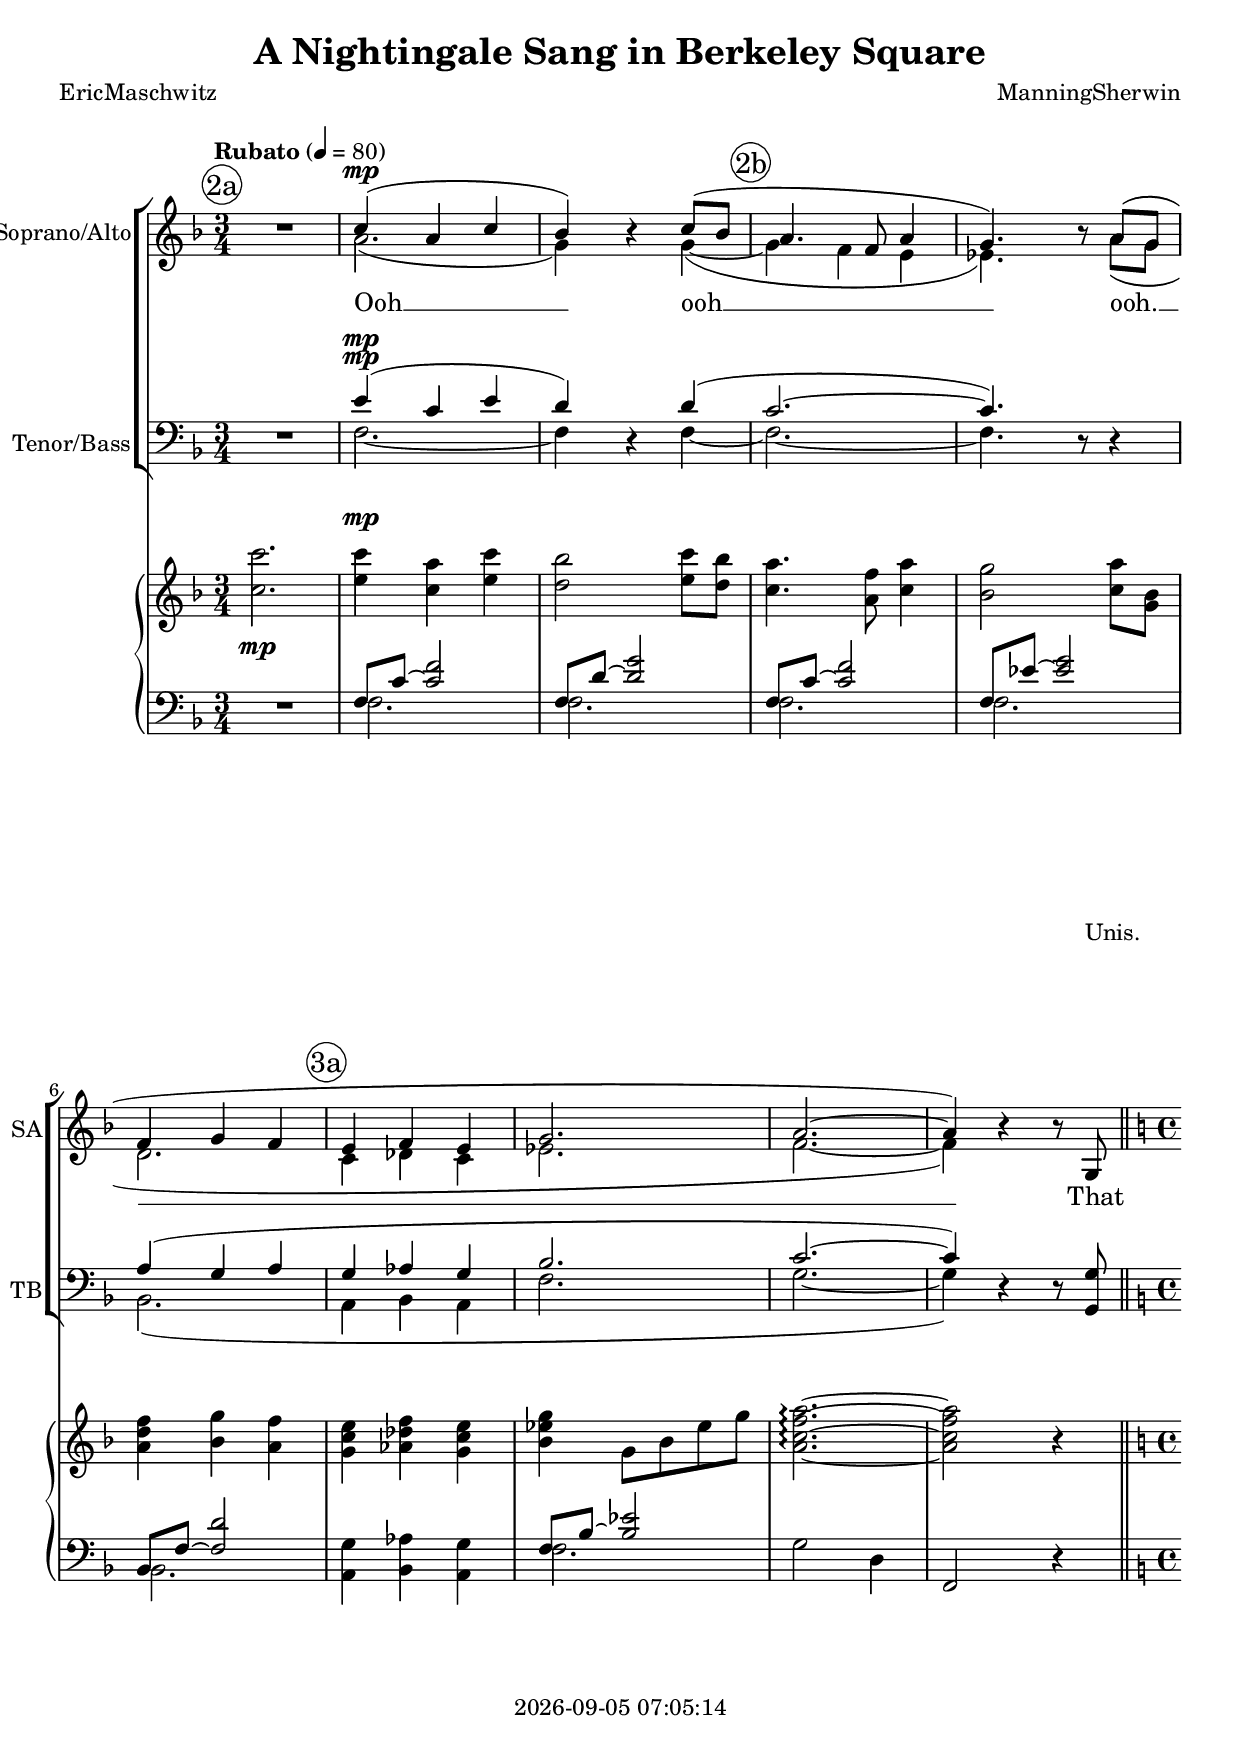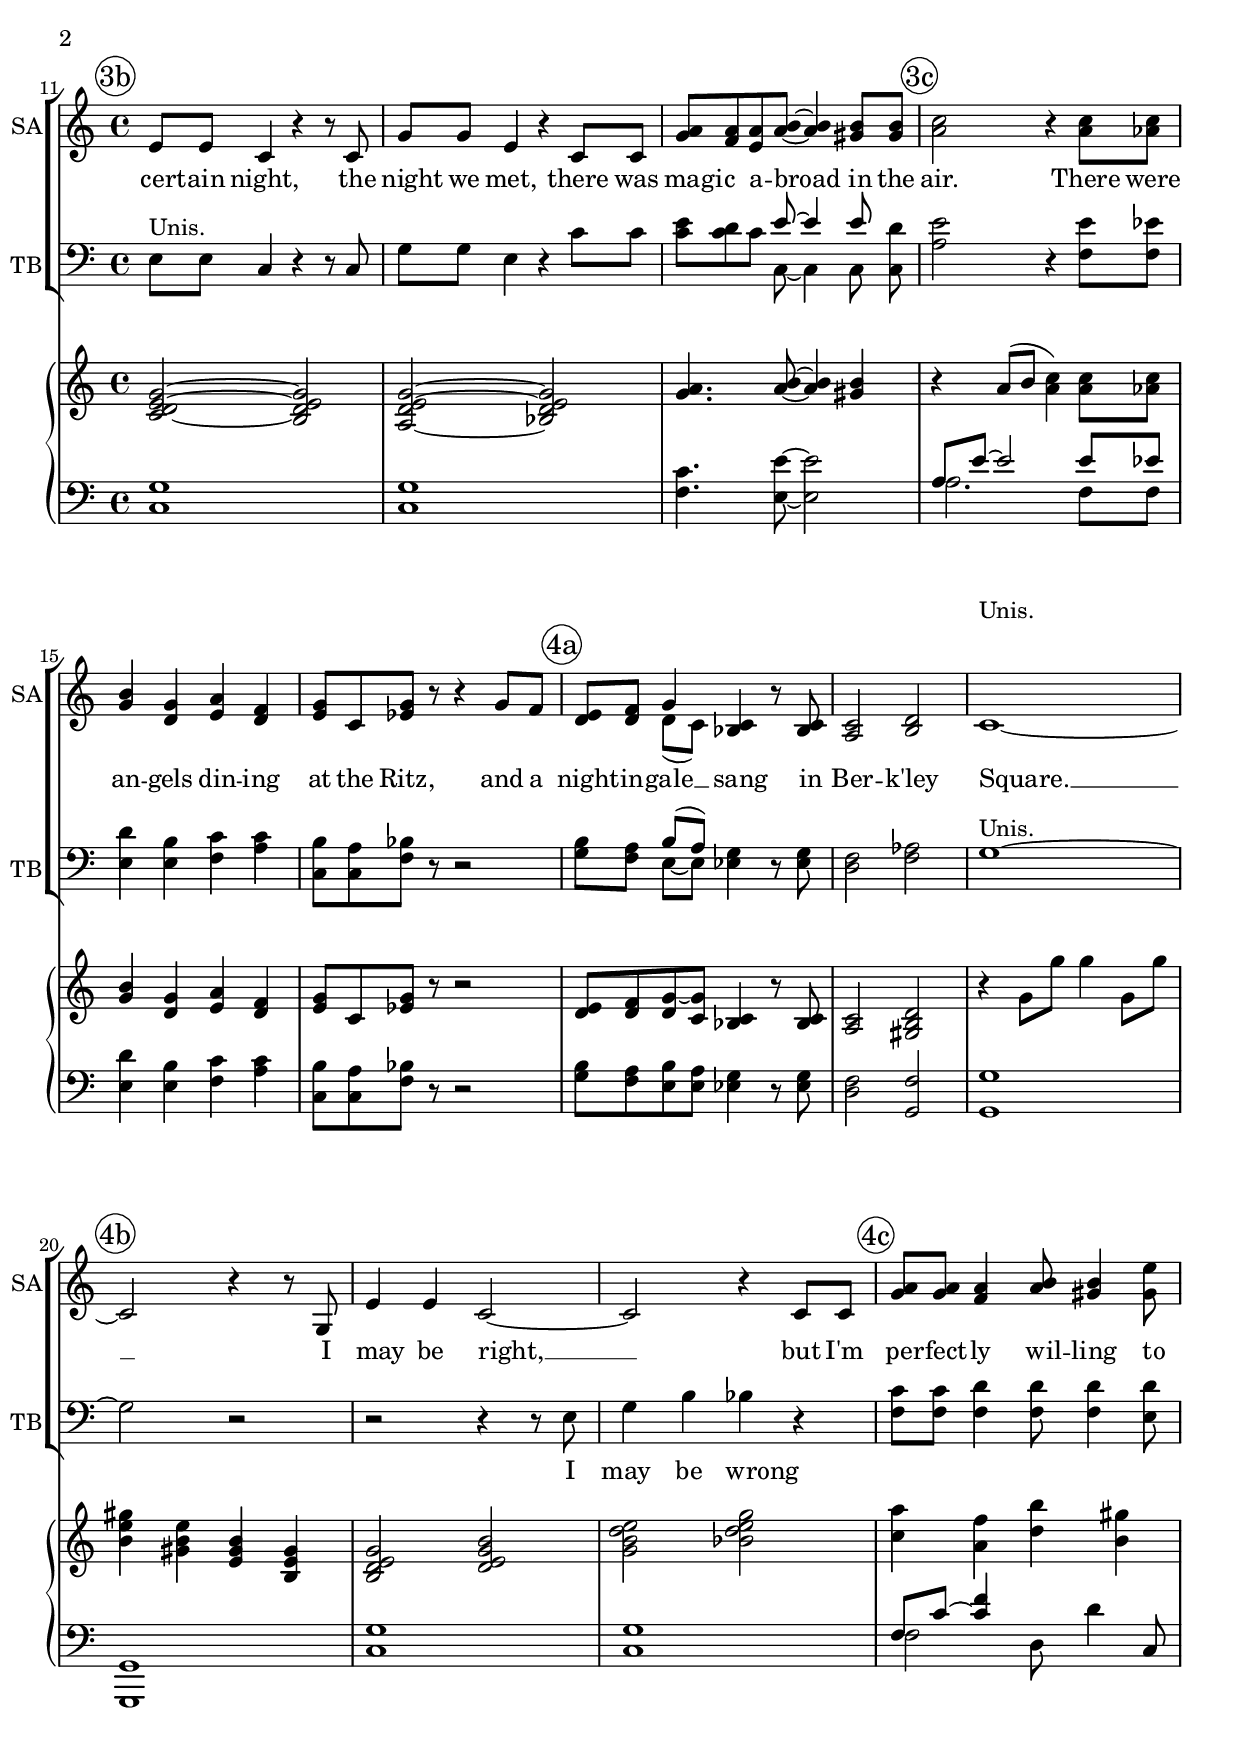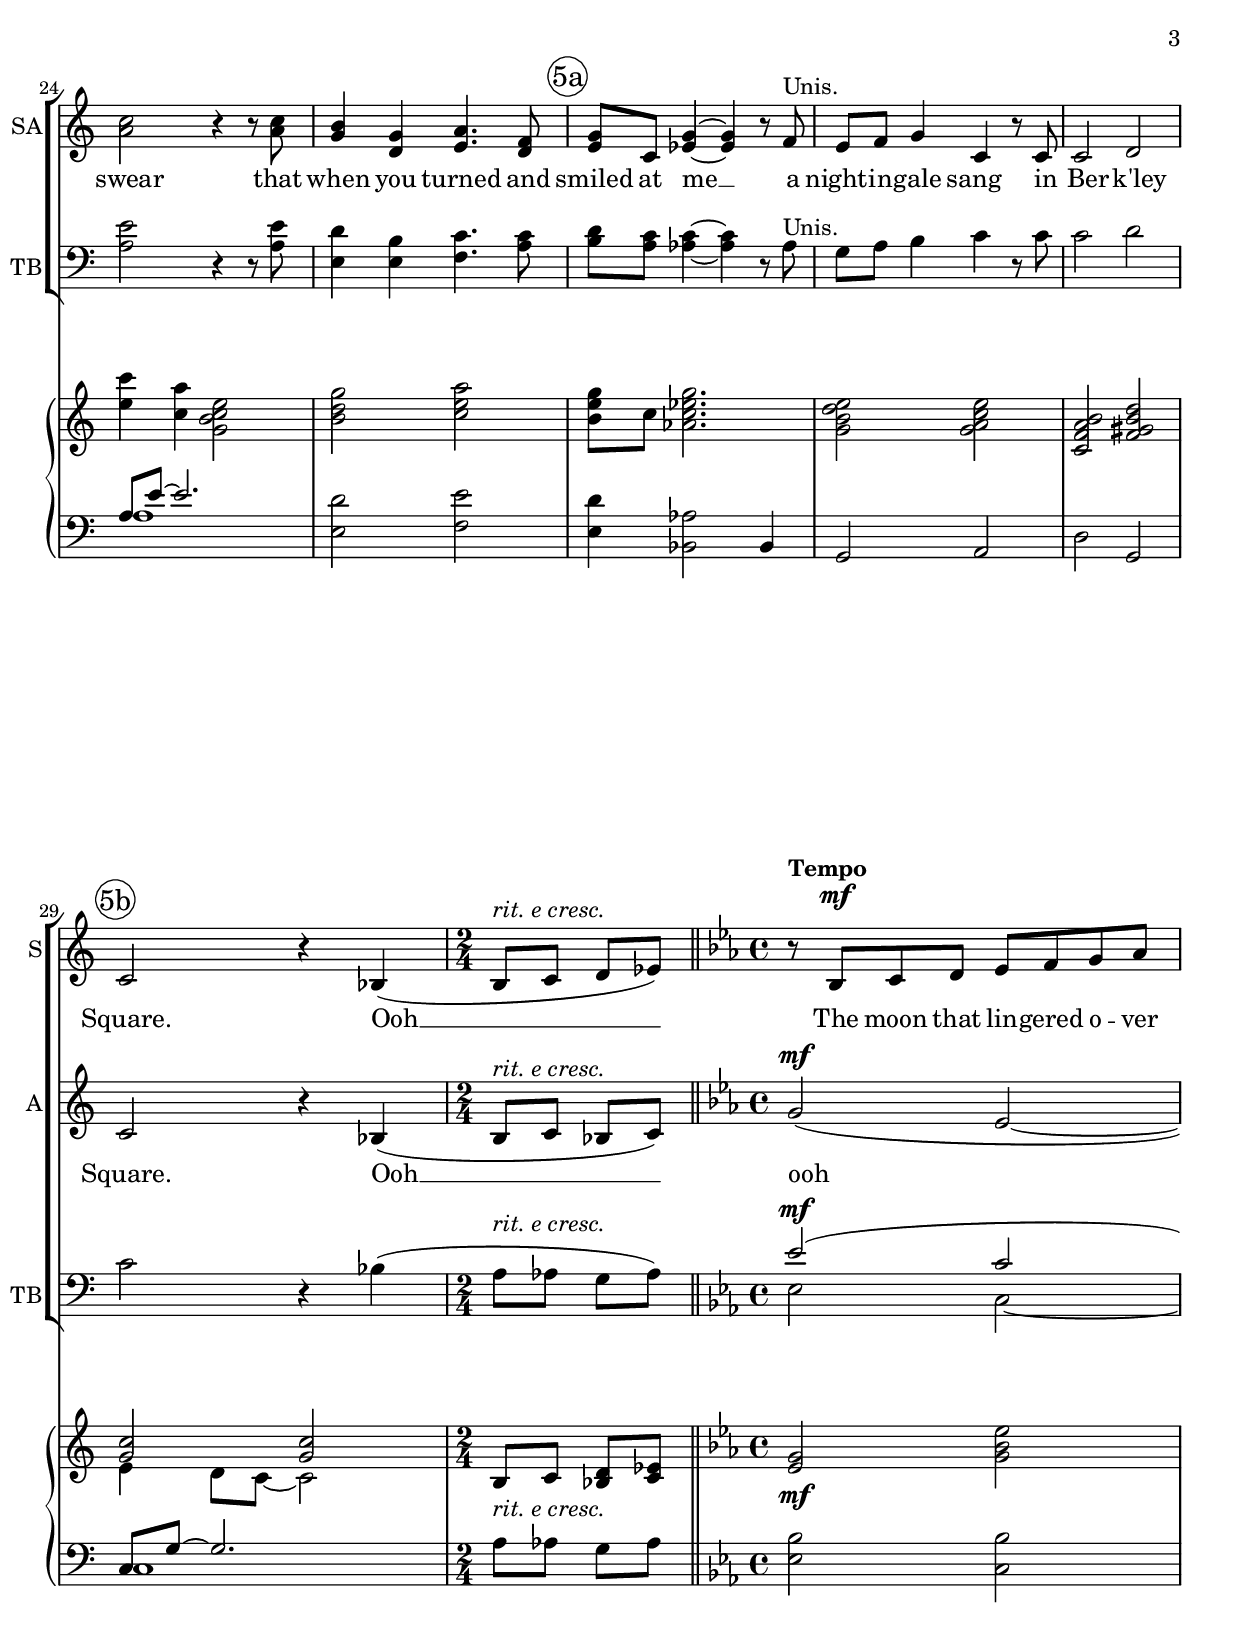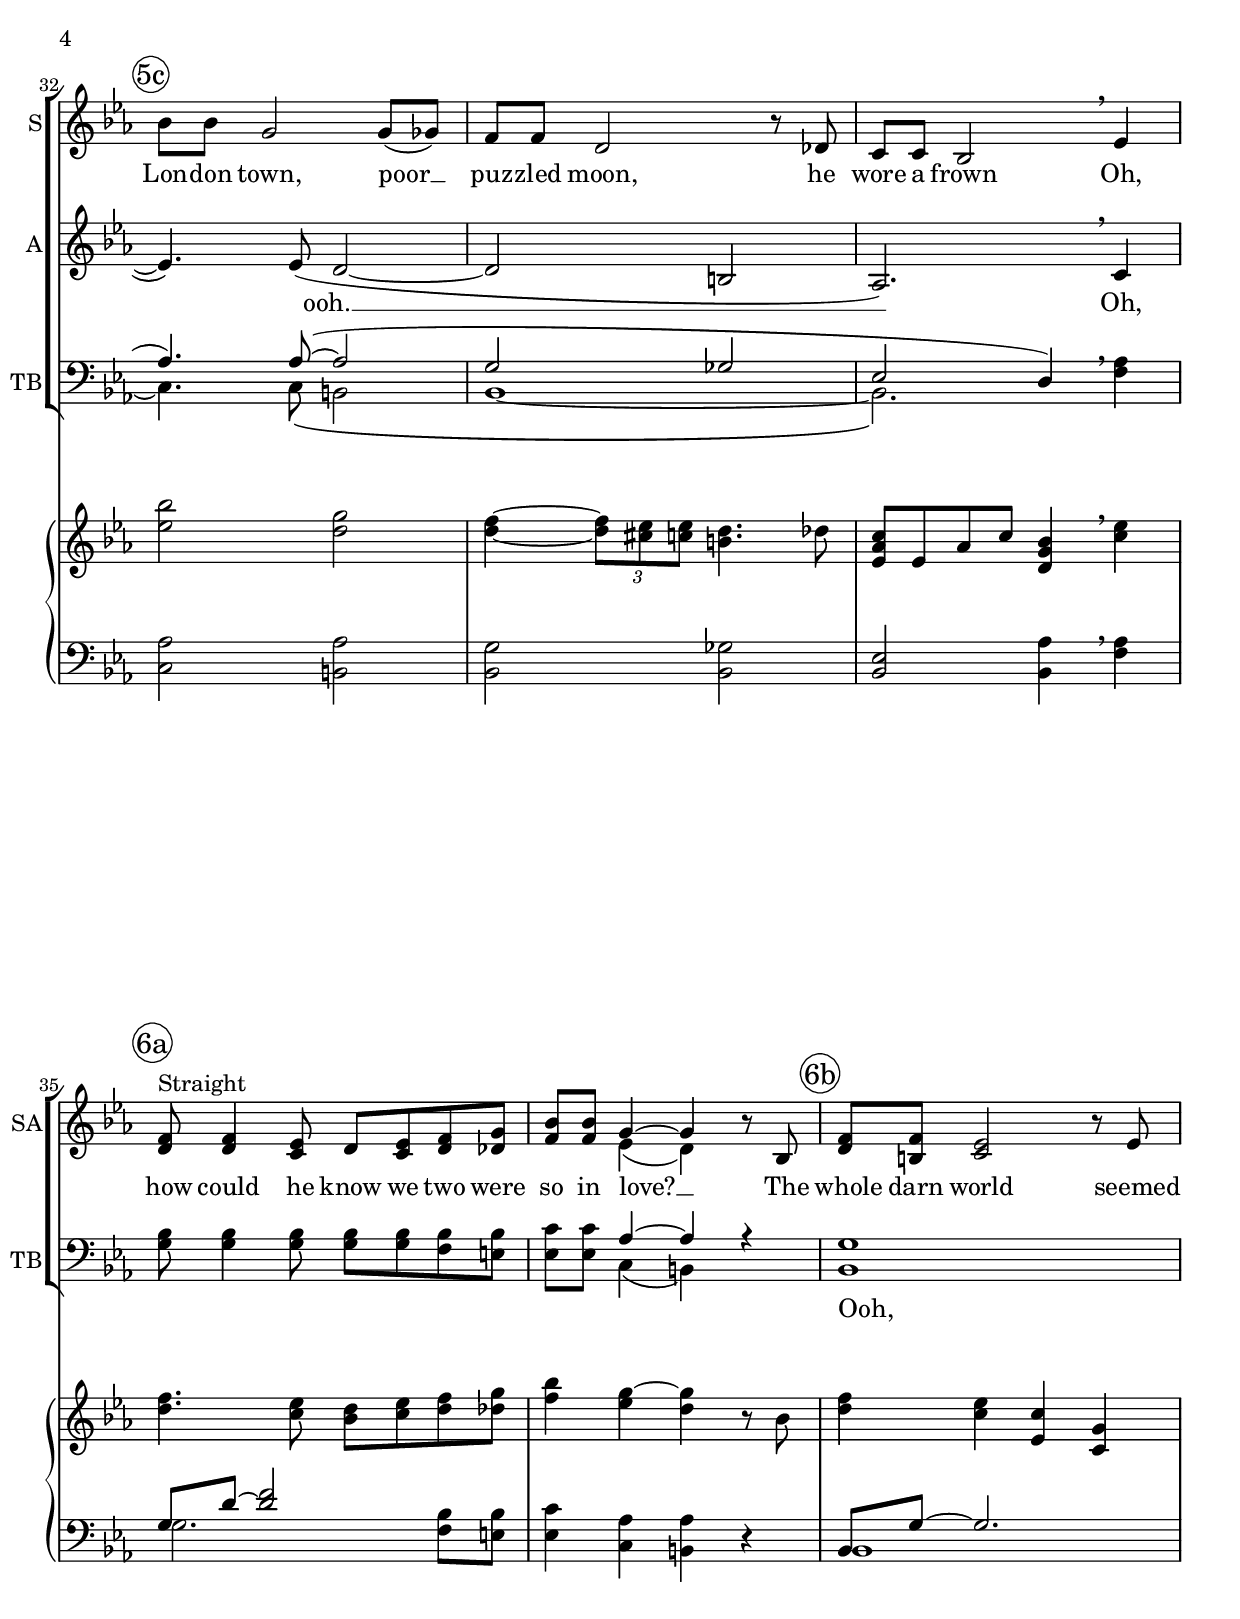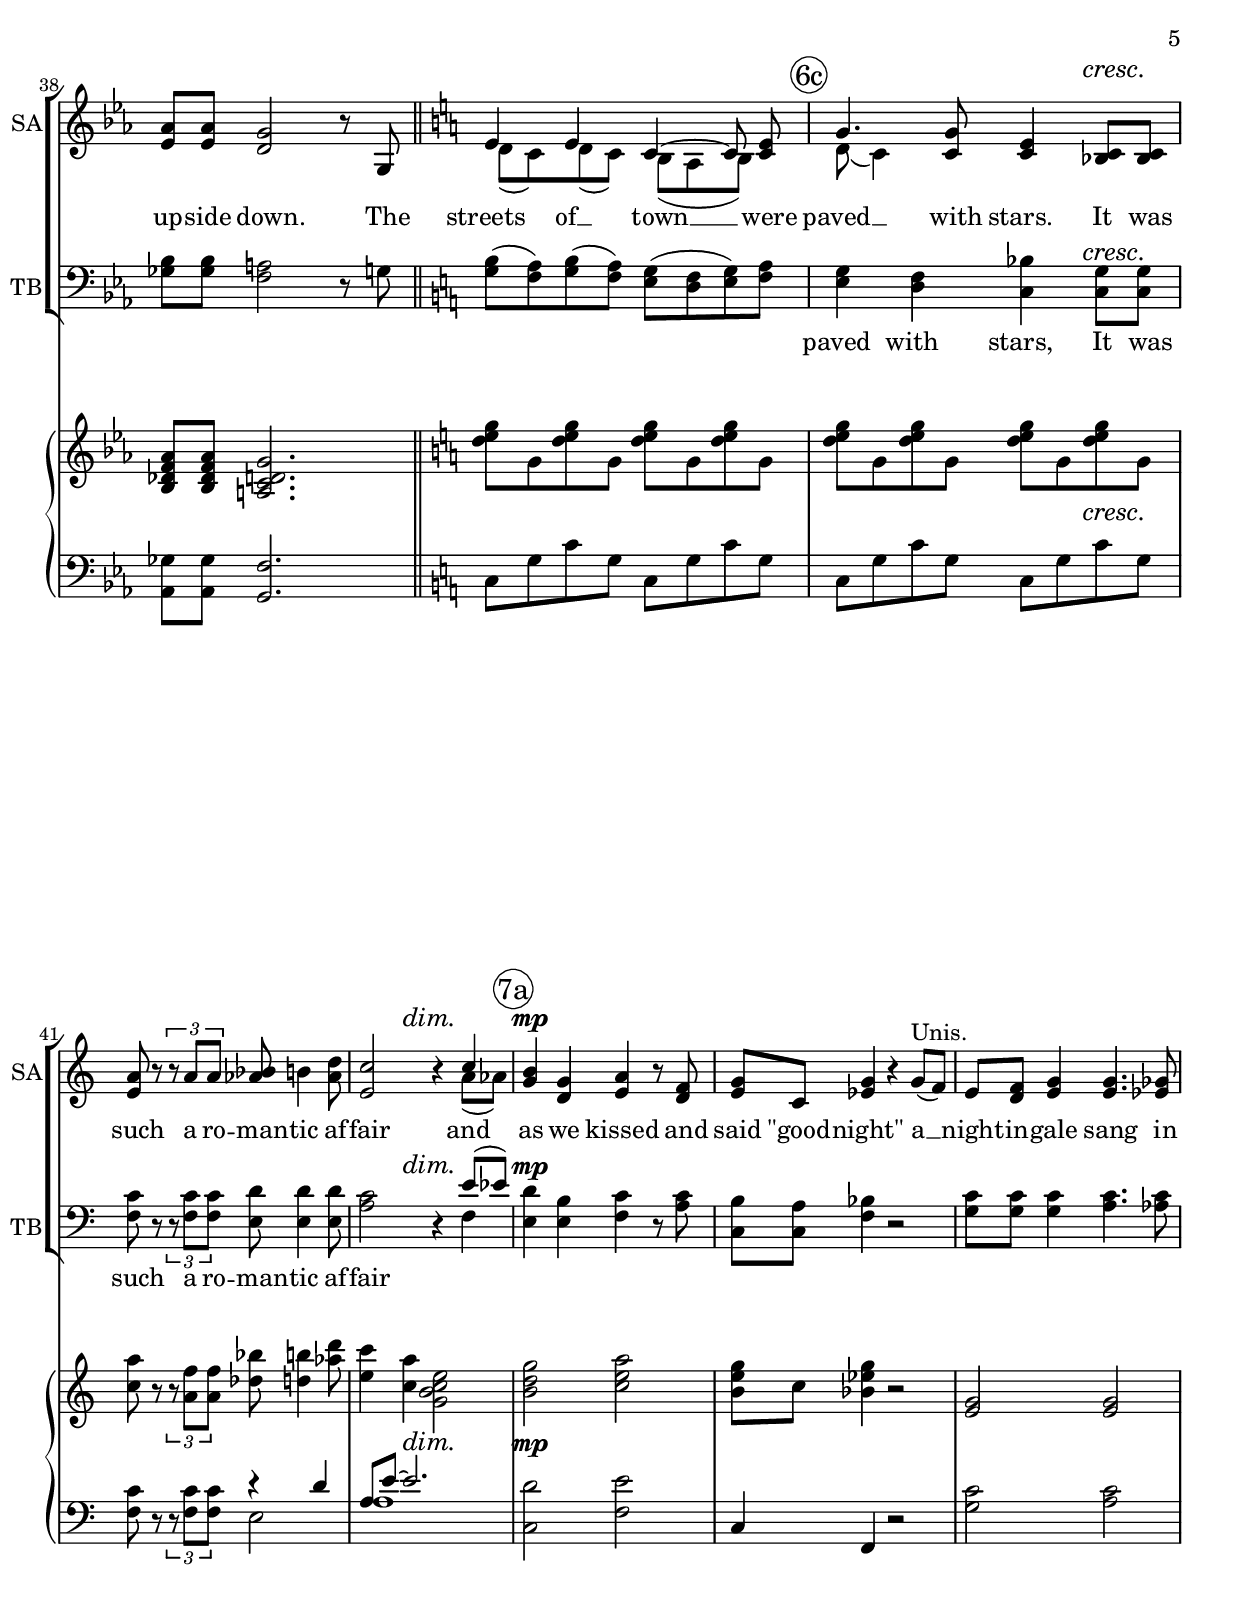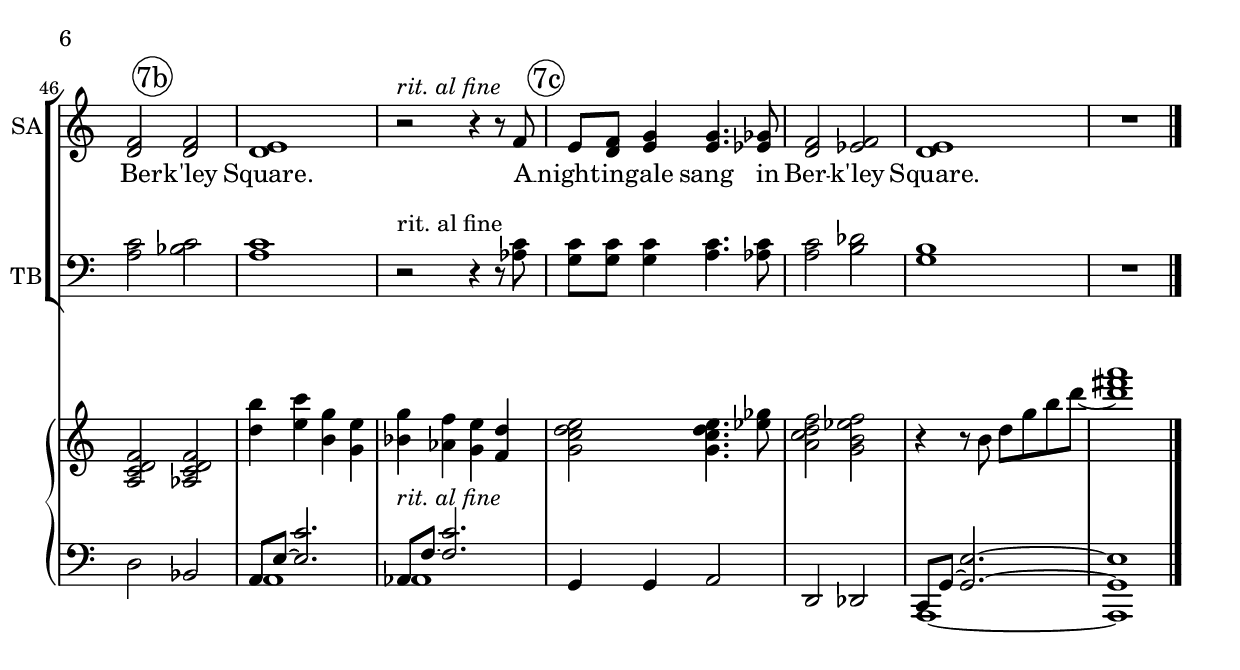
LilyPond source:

\version "2.20.2"

\include "articulate.ly"

today = #(strftime "%Y-%m-%d %H:%M:%S" (localtime (current-time)))

\header {
% centered at top
%  dedication  = "dedication"
  title       = "A Nightingale Sang in Berkeley Square"
%  subtitle    = "subtitle"
%  subsubtitle = "subsubtitle"
%  instrument  = "instrument"
  
% arrangement of following lines:
%
%  poet    composer
%  meter   arranger
%  piece       opus

  composer    = "ManningSherwin"
%  arranger    = "arranger"
%  opus        = "opus"

  poet        = "EricMaschwitz"
%  meter       = "meter"
%  piece       = "piece"

% centered at bottom
% tagline     = "tagline" % default lilypond version
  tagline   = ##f
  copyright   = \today
}

% #(set-global-staff-size 16)

% \paper {
%   #(set-paper-size "a4")
%   line-width = 180\mm
%   left-margin = 20\mm
%   bottom-margin = 10\mm
%   top-margin = 10\mm
% }

global = {
  \key f \major
  \time 3/4
}

TempoTrack = {
  \tempo "Rubato" 4=80
  s2.
  \set Score.tempoHideNote = ##t
  s2.*9 \time 4/4
  s1*19
  \time 2/4 \tempo 4=75 s2 \tempo 4=80 \time 4/4 % 5b+
  s1*17
  \tempo 4=75 s1*5
}

RehearsalTrack = {
%  \set Score.currentBarNumber = #5
%  \mark \markup { \box 5 }
  \mark \markup { \circle "2a" } s2.*3
  \mark \markup { \circle "2b" } s2.*3
  \mark \markup { \circle "3a" } s2.*4 \time 4/4
  \mark \markup { \circle "3b" } s1*3
  \mark \markup { \circle "3c" } s1*3
  \mark \markup { \circle "4a" } s1*3
  \mark \markup { \circle "4b" } s1*3
  \mark \markup { \circle "4c" } s1*3
  \mark \markup { \circle "5a" } s1*3
  \mark \markup { \circle "5b" } s1 \time 2/4 s2 \time 4/4 s1
  \mark \markup { \circle "5c" } s1*3
  \mark \markup { \circle "6a" } s1*2
  \mark \markup { \circle "6b" } s1*3
  \mark \markup { \circle "6c" } s1*3
  \mark \markup { \circle "7a" } s1*3
  \mark \markup { \circle "7b" } s1*3
  \mark \markup { \circle "7c" } s1*4
}

sopranoA = \relative {
  \global
  R2.
  c''4(a c
  bes4) r c8(bes
  a4. f8 a4 % 2b
  g4.) r8
  a8(g
  f4 g f
  e4 f e % 3a
  g2.
  a2.~
  a4) r4 r8 g, \bar "||" \key c \major \time 4/4 \break
  e'8 e c4 r r8 c % 3b
  g'8 g e4 r c8 c
  a'8 a a b~b4 b8 b
  c2 r4 c8 c % 3c
  b4 g a f
  g8 c, g' r r4 g8 f
  e8 f g4 c, r8 c % 4a
  c2 d
  c1~
  c2 r4 r8 g % 4b
  e'4 e c2~
  c2 r4 c8 c
  a'8 a a4 b8 b4 e8 % 4c
  c2 r4 r8 c
  b4 g a4. f8
  g8 c, g'4~g r8 f % 5a
  e8 f g4 c, r8 c
  c2 d
}

sopranoBjoint = {
  R1
  \time 2/4 R2 \time 4/4 \key ees \major
  R1
  R1
  R1
  R1
}

sopranoC = \relative {
  f'8 f4 ees8 d ees f g % 6a
  bes8 bes g4~g r8 bes,
  f'8 f ees2 r8 ees % 6b
  aes8 aes g2 r8 g, \bar "||" \key c \major
  e'4 e c~8 e
  g4. g8 e4 c8 c % 6c
  a'8 r \tuplet 3/2 {r8 a a} bes b4 d8
  c2 r4 c
  b4 g a r8 f % 7a
  g8 c, g'4 r g8(f)
  e8 f g4 g4. ges8
  f2 f % 7b
  e1
  r2 r4 r8 f
  e8 f g4 g4. ges8 % 7c
  f2 f
  e1
  R1
}

sopranoB = \relative {
  c'2 r4 bes( \time 2/4 % 5b
  b8 c d ees) \bar "||" \key ees \major \time 4/4
  r8 bes c d ees f g aes
  bes8 bes g2 g8(ges) % 5c
  f8 f d2 r8 des
  c8 c bes2 \breathe ees4
}

sopranoJoint = { \sopranoA \sopranoBjoint \sopranoC }
soprano      = { \sopranoA \sopranoB      \sopranoC }

sopranoSingle = \relative {
  s2.*10
  \time 4/4 s1*18 \break
  \sopranoB
}

wordsSop = \lyricmode {
  Square.
  Ooh __
  The moon that lin -- gered o -- ver Lon -- don town,
  poor __ puz -- zled moon,
  he wore a frown
  Oh, 
}

wordsWomen = \lyricmode {
  Ooh __ ooh __ ooh. __
  That cert -- ain night,
  the night we met,
  there was mag -- ic a -- broad in the air.
  There were an -- gels din -- ing at the Ritz,
  and a night -- in -- gale __ sang in Ber -- k'ley Square. __

  I may be right, __
  but I'm per -- fect -- ly wil -- ling to swear
  that when you turned and smiled at me __
  a night -- in -- gale sang in Ber -- k'ley % off to separate staves

  how could he know we two were so in love? __
  The whole darn world seemed up -- side down.
  The streets of __ town __ were paved __ with stars.
  It was such a ro -- man -- tic af -- fair
  and as we kissed and said "\"good" -- "night\""
  a __ night -- in -- gale sang in Ber -- k'ley Square.
  A __ night -- in -- gale sang in Ber -- k'ley Square.
}

wordsSoprano = \lyricmode {
  "\nOoh "  "ooh "  "ooh. " 
  "\nThat " cert "ain " "night, "
  "\nthe " "night " "we " "met, "
  "\nthere " "was " mag "ic " a "broad " "in " "the " "air. "
  "\nThere " "were " an "gels " din "ing " "at " "the " "Ritz, "
  "\nand " "a " night in "gale "  "sang " "in " Ber "k'ley " "Square. " 

  "\nI " "may " "be " "right, " 
  "\nbut " "I'm " per fect "ly " wil "ling " "to " "swear "
  "\nthat " "when " "you " "turned " "and " "smiled " "at " "me " 
  "\na " night in "gale " "sang " "in " Ber "k'ley " "Square. "
  "\nOoh " 
  "\nThe " "moon " "that " lin "gered " o "ver " Lon "don " "town, "
  "\npoor "  puz "zled " "moon, "
  "\nhe " "wore " "a " "frown "
  "\nOh, " 
  "\nhow " "could " "he " "know " "we " "two " "were " "so " "in " "love? " 
  "\nThe " "whole " "darn " "world " "seemed " up "side " "down. "
  "\nThe " "streets " "of "  "town "  "were " "paved "  "with " "stars. "
  "\nIt " "was " "such " "a " ro man "tic " af "fair "
  "\nand " "as " "we " "kissed " "and " "said " "\"good" "night\" "
  "\na "  night in "gale " "sang " "in " Ber "k'ley " "Square. "
  "\nA "  night in "gale " "sang " "in " Ber "k'ley " "Square. "
}

dynamicsSopJoint = {
  \override DynamicTextSpanner.style = #'none
  s2.
  s2.\mp
  s2.*7
  s2 s8 s-\markup \upright Unis. \time 4/4
  s1*8
  s1-\markup \upright Unis. % 4a++
  s1*6
  s2. s8 s-\markup \upright Unis. % 5a
  s1*3 \time 2/4 s2 \time 4/4 s1*4
  s1-\markup \upright Straight % 6a
  s1*4
  s2. s4\cresc % 6c
  s1
  s4 s2.\dim
  s1\mp % 7a
  s2 s4 s-\markup \upright Unis.
  s1*3
  s1-\markup \italic "rit. al fine"
  s1*4
}

dynamicsSopSingle = {
  s2.*10
  s1*19
  \time 2/4 s2-\markup \italic "rit. e cresc." % 5b+
  s8^\markup \upright \bold Tempo s\mf s2.
  s1*3
}

altoA = \relative {
  \global
  R2.
  a'2.(
  g4) r g~(
  g4 f e % 2b
  ees4.) r8 a( g
  d2.
  c4 des c % 3a
  ees2.
  f2.~
  f4) r r8 g, \bar "||" \key c \major \time 4/4
  e'8 e c4 r r8 c % 3b
  g'8 g e4 r c8 c
  g'8 f e a~4 gis8 gis
  a2 r4 a8 aes % 3c
  g4 d e d
  e8 c ees r r4 g8 f
  d8 d d(c) bes4 r8 bes % 4a
  a2 b
  c1~
  c2 r4 r8 g % 4b
  e'4 e c2~
  c2 r4 c8 c
  g'8 g f4 a8 gis4 gis8 % 4c
  a2 r4 r8 a
  g4 d e4. d8
  e8 c ees4~ees r8 f % 5a
  e8 f g4 c, r8 c
  c2 d \break
}

altoBjoint = {
  R1 % 5b
  \time 2/4 R2 \time 4/4 \bar "||" \key ees \major
  R1
  R1 % 5c
  R1
  R1
}

altoC = \relative {
  d'8 d4 c8 d c d des % 6a
  f8 f ees4(d) r8 bes
  d8 b c2 r8 ees % 6b
  ees8 ees d2 r8 g, \bar "||" \key c \major
  d'8(c) d(c) b(a b) c
  d8(c4) c8 c4 bes8 bes % 6c
  e8 r \tuplet 3/2 {r8 a a} aes b4 aes8
  e2 r4 a8(aes)
  g4 d e r8 d % 7a
  e8 c ees4 r g8(f)
  e8 d e4 e4. ees8
  d2 d % 7b
  d1
  r2 r4 r8 f
  e8 d e4 e4. ees8 % 7c
  d2 ees
  d1
  R1
}

altoB = \relative {
  c'2 r4 bes4( % 5b
  \time 2/4 b8 c bes c) \bar "||" \key ees \major \time 4/4
  g'2(ees~
  ees4.) ees8(d2~ % 5c
  d2 b
  aes2.) \breathe c4 \break
}

altoSingle = \relative {
  \global
  s2.*10
  \key c \major \bar "||" \time 4/4
  s1*18
  \altoB
}

altoJoint = { \altoA \altoBjoint \altoC }
alto      = { \altoA \altoB      \altoC }

wordsAlto = \lyricmode {
  Square.
  Ooh __ ooh __ooh. __
  Oh,
}

wordsAltoAll = \lyricmode {
  "\nOoh "  "ooh "  "ooh. " 
  "\nThat " cert "ain " "night, "
  "\nthe " "night " "we " "met, "
  "\nthere " "was " mag "ic " a "broad " "in " "the " "air. "
  "\nThere " "were " an "gels " din "ing " "at " "the " "Ritz, "
  "\nand " "a " night in "gale "  "sang " "in " Ber "k'ley " "Square. " 

  "\nI " "may " "be " "right, " 
  "\nbut " "I'm " per fect "ly " wil "ling " "to " "swear "
  "\nthat " "when " "you " "turned " "and " "smiled " "at " "me " 
  "\na " night in "gale " "sang " "in " Ber "k'ley " "Square. "
  "\nOoh "  "ooh " "__ooh. " 
  "\nOh, " "how " "could " "he " "know " "we " "two " "were " "so " "in " "love? " 
  "\nThe " "whole " "darn " "world " "seemed " up "side " "down. "
  "\nThe " "streets " "of "  "town "  "were " "paved "  "with " "stars. "
  "\nIt " "was " "such " "a " ro man "tic " af "fair "
  "\nand " "as " "we " "kissed " "and " "said " "\"good" "night\" "
  "\na "  night in "gale " "sang " "in " Ber "k'ley " "Square. "
  "\nA "  night in "gale " "sang " "in " Ber "k'ley " "Square. "
}

dynamicsAltoJoint = {
  \override DynamicTextSpanner.style = #'none
  s2.
  s2.\mp
  s2.*8 \time 4/4
  s1*19
  \time 2/4 s2 \time 4/4
  s1*22
}

dynamicsAltoSingle = {
  s2.*10 \time 4/4
  s1*19
  \time 2/4 s2-\markup \italic "rit. e cresc." \time 4/4
  s1\mf
}

tenor = \relative {
  \global
  R2.
  e'4(c e
  d4) r d(
  c2.~ % 2b
  c4.) r8 r4
  a4 ( g a
  g4 aes g % 3a
  bes2.
  c2.~
  c4 ) r r8 g \bar "||" \key c \major \time 4/4
  e8 e c4 r r8 c % 3b
  g'8 g e4 r c'8 c
  e8 d c e~e4 e8 d
  e2 r4 e8 ees % 3c
  d4 b c c
  b8 a bes r r2
  b8 a b(a) g4 r8 g % 4a
  f2 aes
  g1~
  g2 r % 4b
  r2 r4 r8 e
  g4 b bes r
  c8 c d4 d8 d4 d8 % 4c
  e2 r4 r8 e
  d4 b c4. c8
  d8 c c4~c r8 aes % 5a
  g8 a b4 c r8 c
  c2 d
  c2 r4 bes( % 5b
  \time 2/4 a8 aes g aes) \bar "||" \key ees \major \time 4/4
  ees'2( c
  aes4.) aes8~ ( aes2 % 5c
  g2 ges
  ees2 d4) \breathe aes'
  bes8 bes4 bes8 bes bes bes bes % 6a
  c8 c aes4~4 r
  g1 % 6b
  bes8 bes a2 r8 g \bar "||" \key c \major
  b8(a) b(a) g(f g) a
  g4 f bes g8 g % 6c
  c8 r \tuplet 3/2 {r8 c c} d d4 d8
  c2 r4 e8(ees)
  d4 b c r8 c % 7a
  b8 a bes4 r2
  c8 c c4 c4. c8
  c2 c % 7b
  c1
  r2 r4 r8 c
  c8 c c4 c4. c8 % 7c
  c2 des
  b1
  R1
  \bar "|."
}

wordsTenor = \lyricmode {
  "\nOoh "  "ooh "  "ooh. " 
  "\nThat " cert "ain " "night, "
  "\nthe " "night " "we " "met, "
  "\nthere " "was " mag "ic " a "broad " "in " "the " "air. "
  "\nThere " "were " an "gels " din "ing " "at " "the " "Ritz, "
  "\nnight" in "gale "  "sang " "in " Ber "k'ley " "Square. " 

  "\nI " "may " "be " "wrong, "
  "\nper" fect "ly " wil "ling " "to " "swear "
  "\nthat " "when " "you " "turned " "and " "smiled " "at " "me " 
  "\na " night in "gale " "sang " "in " Ber "k'ley " "Square. "
  "\nOoh "  "ooh " "__ooh. " 
  "\nOh, " "how " "could " "he " "know " "we " "two " "were " "so " "in " "love? " 
  "\nOoh, "
  "\nup" "side " "down. "
  "\nThe " "streets " "of "  "town "  "were " "paved "  "with " "stars. "
  "\nIt " "was " "such " "a " ro man "tic " af "fair "
  "\nand " "as " "we " "kissed " "and " "said " "\"good" "night\" "
  "\nnight" in "gale " "sang " "in " Ber "k'ley " "Square. "
  "\nA "  night in "gale " "sang " "in " Ber "k'ley " "Square. "
}

wordsMen = \lyricmode {
  _ _ _ _ _ _ _ _ _ _
  _ _ _ _ _ _ _ _ _ _
  _ _ _ _ _ _ _ _ _ _
  _ _ _ _ _ _ _
  I may be wrong

  _ _ _ _ _ _ _ _ _ _
  _ _ _ _ _ _ _ _ _ _
  _ _ _ _ _ _ _ _ _ _
  _ _ _ _ _ _ _ _
  Ooh,
  _ _ _ _ _ _ _ _
  paved with stars, It was such a ro -- man -- tic af -- fair
}

dynamicsTenorJoint = {
  \override DynamicTextSpanner.style = #'none
  s2.
  s2.\mp
  s2.*8 \time 4/4
  s1-\markup \upright Unis. % 3b
  s1*7
  s1-\markup \upright Unis. % 4a++
  s1*6
  s2. s8 s-\markup \upright Unis. % 5a
  s1*3
  \time 2/4 s2-\markup \italic "rit. e cresc." \time 4/4 % 5b+
  s1\mf
  s1*8
  s2. s4\cresc
  s1
  s4 s2.\dim
  s1\mp % 7a
  s1*4
  s1-\markup \upright "rit. al fine"
  s1*4
}

bass = \relative {
  \global
  R2.
  f2.~
  f4 r f4~
  f2.~ % 2b
  f4. r8 r4
  bes,2.( 
    a4 bes a % 3a
    f'2.
    g2.~
    g4) r4 r8 g, \bar "||" \key c \major \time 4/4
  e'8 e c4 r r8 c % 3b
  g'8 g e4 r c'8 c
  c8 c c c,~4 c8 c
  a'2 r4 f8 f % 3c
  e4 e f a
  c,8 c f r r2
  g8 f e~e ees4 r8 ees % 4a
  d2 f
  g1~
  g2 r % 4b
  r2 r4 r8 e
  g4 b bes r
  f8 f f4 f8 f4 e8 % 4c
  a2 r4 r8 a
  e4 e f4. a8
  b8 a aes4~aes r8 aes % 5a
  g8 a b4 c r8 c
  c2 d
  c2 r4 bes( % 5b
  \time 2/4 a8 aes g aes) \time 4/4 \bar "||" \key ees \major
  ees2 c~
  c4. c8\( b2 % 5c
           bes1~
           bes2.\) f'4
  g8 g4 g8 g g f e % 6a
  ees8 ees c4(b) s
  bes1 % 6b
  ges'8 ges f2 r8 g \bar "||" \key c \major
  g8(f) g(f) e(d e) f
  e4 d c c8 c % 6c
  f8 r \tuplet 3/2 { r8 f f} e8 e4 e8
  a2 r4 f
  e4 e f r8 a % 7a
  c,8 c f4 r2
  g8 g g4 a4. aes8
  a2 bes % 7b
  a1
  r2 r4 r8 aes
  g8 g g4 a4. aes8 % 7c
  a2 b
  g1
  R1
  \bar "|."
}

wordsBass = \lyricmode {
  words
}

dynamicsBassJoint = {
  \override DynamicTextSpanner.style = #'none
  s2.
  s2.\mp
  s2.*8 \time 4/4
  s1*19
  \time 2/4 s2 \time 4/4
  s1*22
}

pianoRH = \relative {
  \global
  <c'' c'>2.
  <e c'>4 <c a'> <e c'>
  <d bes'>2 <e c'>8 <d bes'>
  <c a'>4. <a f'>8 <c a'>4 % 2b
  <bes g'>2 <c a'>8 <bes g>
  <a d f>4 <bes g'> <a f'>
  <g c e>4 <aes des f> <g c e> % 3a
  <bes ees g>4 g8 bes ees g
  <a, c f a>2.\arpeggio ~
  q2 r4 \bar "||" \key c \major \time 4/4
  <c, d e g>2~<b d e g> % 3b
  <a d e g>2~<bes d e g>
  <g' a>4. <a b>8~4 <gis b>4
  r4 a8(b <a c>4) q8 <aes c> % 3c
  <g b>4 <d g> <e a> <d f>
  <e g>8 c <ees g>8 r r2
  <d e>8 <d f> <d g>~<c g'> <bes c>4 r8 q % 4a
  <a c>2 <gis b d>
  r4 g'8 g' g4 g,8 g'
  <b, e gis>4 <gis b e> <e gis b> <b e gis> % 4b
  <b d e g>2 <d e g b>
  <g b d e>2 <bes d e g>
  <c a'>4 <a f'> <d b'> <b gis'> % 4c
  <e c'>4 <c a'> <g b c e>2
  <b d g>2 <c e a>
  <b e g>8 c <aes c ees g>2. % 5a
  <g b d e>2 <g a c e>
  <c, f a b>2 <f gis b d>
  s1 % 5b
  \time 2/4 b,8 c <bes d> <c ees> \time 4/4 \bar "||" \key ees \major
  <ees g>2 <g bes ees>
  <ees' bes'>2 <d g> % 5c
  <d f>4~ \tuplet 3/2 {q8 <cis ees> <c ees>} <b d>4. des8
  <ees, aes c>8 ees aes c <d, g bes>4 \breathe <c' ees>
  <d f>4. <c ees>8 <bes d> <c ees> <d f> <des g> % 6a
  <f bes>4 <ees g>~<d g> r8 bes
  <d f>4 <c ees> <ees, c'> <c g'> % 6b
  <bes des f aes>8 q <a c d g>2. \bar "||" \key c \major
  <d' e g>8 g, q g q g q g
  q8 g q g q g q g % 6c
  <c a'>8 r \tuplet 3/2 {r <a f'> q} <des bes'> <d b'>4 <aes' d>8
  <e c'>4 <c a'> <g b c e>2
  <b d g>2 <c e a> % 7a
  <b e g>8 c <bes ees g>4 r2
  <e, g>2 q
  <a, c d f>2 <aes c d f> % 7b
  <d' b'>4 <e c'> <b g'> <g e'>
  <bes g'> <aes f'> <g e'> <f d'>
  <g c d e>2 q4. <ees' ges>8 % 7c
  <a, c d f>2 <g b ees f>
  r4 r8 b d g b d~
  <d fis a>1
  \bar "|."
}

pianoRHone = \relative {
  \global
  \voiceOne
  s2.*10 \key c \major \time 4/4
  s1*18
  <g' c>2 q % 5b
  \time 2/4 s2 \time 4/4 \key ees \major
  s1*8 \key c \major
  s1*14
  \bar "|."
}

pianoRHtwo = \relative {
  \global
  \voiceTwo
  s2.*10 \key c \major \time 4/4
  s1*18
  e'4 d8 c~c2 % 5b
  \time 2/4 s2 \time 4/4 \key ees \major
  s1*8 \key c \major
  s1*14
  \bar "|."
}

dynamicsPiano = {
  \override DynamicTextSpanner.style = #'none
  s2.\mp
  s2.*9 \time 4/4
  s1*19
  \time 2/4 s2-\markup \italic "rit. e cresc." \time 4/4 % 5b+
  s1\mf
  s1*8
  s2. s4\cresc % 6c
  s1
  s4 s2.\dim
  s1\mp
  s1*4
  s1-\markup \italic "rit. al fine" % 7b++
  s1*4
}

pianoLH = \relative {
  \global
  \oneVoice
  R2.
  s2.*2
  s2.*3 % 2b
  <a, g'>4 <bes aes'> <a g'> % 3a
  s2.
  g'2 d4
  f,2 r4 \bar "||" \key c \major \time 4/4
  <c' g'>1 % 3b
  q1
  <f c'>4. <e e'>8~2
  s1 % 3c
  <e d'>4 <e b'> <f c'> <a c>
  <c, b'>8 <c a'> <f bes> r r2
  <g b>8 <f a> <e b'> <e a> <ees g>4 r8 q % 4a
  <d f>2 <g, f'>
  <g g'>1
  <g, g'>1 % 4b
  <c' g'>1
  q1
  s2 d8 d'4 c,8 % 4c
  s1
  <e d'>2 <f e'>
  <e d'>4 <bes aes'>2 bes4 % 5a
  g2 a
  d2 g,
  s1 % 5b
  \time 2/4 a'8 aes g aes \time 4/4 \bar "||" \key ees \major
  <ees bes'>2 <c bes'>
  <c aes'>2 <b aes'> % 5c
  <bes g'>2 <bes ges'>
  <bes ees>2 <bes aes'>4 \breathe <f' aes>
  s2. <f bes>8 <e bes'> % 6a
  <ees c'>4 <c aes'> <b aes'> r
  s1 % 6b
  <aes ges'>8 q <g f'>2. \bar "||" \key c \major
  c8 g' c g c, g' c g
  c,8 g' c g c, g' c g % 6c
  <f c'>8 r \tuplet 3/2 {r8 q q} s2
  s1
  <c d'>2 <f e'> % 7a
  c4 f, r2
  <g' c>2 <a c>
  d,2 bes % 7b
  s1
  s1
  g4 g a2 % 7c
  d,2 des
  s1
  s1
  \bar "|."
}

pianoLHone = \relative {
  \global
  \voiceOne
  s2.
  f8 c'~ <c f>2
  f,8 d'~ <d g>2
  f,8 c'~<c f>2 % 2b
  f,8 ees'~<ees g>2
  bes,8 f'~<f d'>2
  s2. % 3a
  f8 bes~<bes ees>2
  s2.
  s2. \bar "||" \key c \major \time 4/4
  s1*3 % 3b
  a8 e'~e2 e8 ees % 3c
  s1
  s1
  s1*3 % 4a
  s1*3 % 4b
  f,8 c'~<c f>4 s2 % 4c
  a8 e'~e2.
  s1
  s1*3 % 5a
  c,8 g'~g2. % 5b
  \time 2/4 s2 \time 4/4 \bar "||" \key ees \major
  s1
  s1*3 % 5c
  g8 d'~<d f>2 s4 % 6a
  s1
  bes,8 g'~g2. % 6b
  s1 \bar "||" \key c \major
  s1
  s1 % 6c
  s2 r4 d'
  a8 e'~e2.
  s1*3 % 7a
  s1 % 7b
  a,,8 e'~<e c'>2.
  aes,8 f'~<f c'>2.
  s1 % 7c
  s1
  c,8 g'~<g e'>2.~
  q1
  \bar "|."
}

pianoLHtwo = \relative {
  \global
  \voiceTwo
  s2.
  f2.
  f2.
  f2. % 2b
  f2.
  bes,2.
  s2. % 3a
  f'2.
  s2.
  s2. \bar "||" \key c \major \time 4/4
  s1*3 % 3b
  a2. f8 f % 3c
  s1
  s1
  s1*3 % 4a
  s1*3 % 4b
  f2 s % 4c
  a1
  s1
  s1*3 % 5a
  c,1 % 5b
  \time 2/4 s2 \time 4/4 \bar "||" \key ees \major
  s1
  s1*3 % 5c
  g'2. s4 % 6a
  s1
  bes,1 % 6b
  s1 \bar "||" \key c \major
  s1
  s1 % 6c
  s2 e
  a1
  s1*3 % 7a
  s1 % 7b
  a,1
  a1
  s1 % 7c
  s1
  a,1~
  a1
  \bar "|."
}

\book {
  \bookOutputSuffix "single"
  \score {
    <<
      <<
        \new ChoirStaff <<
                                % Single soprano staff
          \new Dynamics \dynamicsSopSingle
          \new Staff \with { instrumentName = #"Soprano" shortInstrumentName = #"S" } <<
            \new Voice \TempoTrack
            \new Voice \RehearsalTrack
            \new Voice = "soprano" \sopranoSingle
            \new Lyrics \lyricsto "soprano" \wordsSop
          >>
                                % Single alto staff
          \new Dynamics \dynamicsAltoSingle
          \new Staff \with { instrumentName = #"Alto" shortInstrumentName = #"A" } <<
            \new Voice = "alto" \altoSingle
            \new Lyrics \lyricsto "alto" \wordsAlto
          >>
                                % Joint soprano/alto staff
          \new Dynamics \dynamicsSopJoint
          \new Staff \with { instrumentName = #"Soprano/Alto" shortInstrumentName = #"SA" } <<
            \set Staff.soloText = #""
            \set Staff.soloIIText = #""
            \set Staff.aDueText = #""
            \new Voice \RehearsalTrack
            \partCombine \sopranoJoint \altoJoint
            \new NullVoice = "alignerWomen" \sopranoJoint
            \new Lyrics \lyricsto "alignerWomen" \wordsWomen
          >>
          \new Dynamics \dynamicsAltoJoint
                                % Joint tenor/bass staff
          \new Dynamics \dynamicsTenorJoint
          \new Staff \with { instrumentName = #"Tenor/Bass" shortInstrumentName = #"TB" } <<
            \set Staff.soloText = #""
            \set Staff.soloIIText = #""
            \set Staff.aDueText = #""
            \clef "bass"
            \partCombine \tenor \bass
            \new NullVoice = "alignerMen" \tenor
            \new Lyrics \lyricsto "alignerMen" \wordsMen
          >>
          \new Dynamics \dynamicsBassJoint
        >>
        \new PianoStaff <<
          \new Staff <<
            \new Voice \pianoRH
            \new Voice \pianoRHone
            \new Voice \pianoRHtwo
          >>
          \new Dynamics \dynamicsPiano
          \new Staff <<
            \clef "bass"
            \new Voice \pianoLH
            \new Voice \pianoLHone
            \new Voice \pianoLHtwo
          >>
        >>
      >>
    >>
    \layout {
      indent = 1.5\cm
      \context {
        \Staff \RemoveAllEmptyStaves
      }
    }
  }
}

\book {
  \bookOutputSuffix "midi-sop"
  \score {
%   \articulate
    <<
      <<
        \new ChoirStaff <<
                                % Single soprano staff
          \new Dynamics \dynamicsSopSingle
          \new Staff \with { instrumentName = #"Soprano" shortInstrumentName = #"S" } <<
            \new Voice \TempoTrack
            \new Voice \RehearsalTrack
            \new Voice = "soprano" \soprano
            \new Lyrics \lyricsto "soprano" \wordsSoprano
          >>
                                % Single alto staff
          \new Dynamics \dynamicsAltoSingle
          \new Staff \with { instrumentName = #"Alto" shortInstrumentName = #"A" } <<
            \new Voice = "alto" \alto
          >>
                                % Single tenor staff
          \new Staff \with { instrumentName = #"Tenor" shortInstrumentName = #"T" } <<
            \clef "treble_8"
            \new Voice = "tenor" \tenor
          >>
                                % Single bass staff
          \new Staff \with { instrumentName = #"Bass" shortInstrumentName = #"B" } <<
            \clef "bass"
            \new Voice = "bass" \bass
          >>
        >>
        \new PianoStaff <<
          \new Staff <<
            \new Voice \pianoRH
            \new Voice \pianoRHone
            \new Voice \pianoRHtwo
          >>
          \new Dynamics \dynamicsPiano
          \new Staff <<
            \clef "bass"
            \new Voice \pianoLH
            \new Voice \pianoLHone
            \new Voice \pianoLHtwo
          >>
        >>
      >>
    >>
    \midi {}
  }
}

\book {
  \bookOutputSuffix "midi-alto"
  \score {
%   \articulate
    <<
      <<
        \new ChoirStaff <<
                                % Single soprano staff
          \new Dynamics \dynamicsSopSingle
          \new Staff \with { instrumentName = #"Soprano" shortInstrumentName = #"S" } <<
            \new Voice \TempoTrack
            \new Voice \RehearsalTrack
            \new Voice = "soprano" \soprano
          >>
                                % Single alto staff
          \new Dynamics \dynamicsAltoSingle
          \new Staff \with { instrumentName = #"Alto" shortInstrumentName = #"A" } <<
            \new Voice = "alto" \alto
            \new Lyrics \lyricsto "alto" \wordsAltoAll
          >>
                                % Single tenor staff
          \new Staff \with { instrumentName = #"Tenor" shortInstrumentName = #"T" } <<
            \clef "treble_8"
            \new Voice = "tenor" \tenor
          >>
                                % Single bass staff
          \new Staff \with { instrumentName = #"Bass" shortInstrumentName = #"B" } <<
            \clef "bass"
            \new Voice = "bass" \bass
          >>
        >>
        \new PianoStaff <<
          \new Staff <<
            \new Voice \pianoRH
            \new Voice \pianoRHone
            \new Voice \pianoRHtwo
          >>
          \new Dynamics \dynamicsPiano
          \new Staff <<
            \clef "bass"
            \new Voice \pianoLH
            \new Voice \pianoLHone
            \new Voice \pianoLHtwo
          >>
        >>
      >>
    >>
    \midi {}
  }
}

\book {
  \bookOutputSuffix "midi-men"
  \score {
%   \articulate
    <<
      <<
        \new ChoirStaff <<
                                % Single soprano staff
          \new Dynamics \dynamicsSopSingle
          \new Staff \with { instrumentName = #"Soprano" shortInstrumentName = #"S" } <<
            \new Voice \TempoTrack
            \new Voice \RehearsalTrack
            \new Voice = "soprano" \soprano
          >>
                                % Single alto staff
          \new Dynamics \dynamicsAltoSingle
          \new Staff \with { instrumentName = #"Alto" shortInstrumentName = #"A" } <<
            \new Voice = "alto" \alto
          >>
                                % Single tenor staff
          \new Staff \with { instrumentName = #"Tenor" shortInstrumentName = #"T" } <<
            \clef "treble_8"
            \new Voice = "tenor" \tenor
            \new Lyrics \lyricsto "tenor" \wordsTenor
          >>
                                % Single bass staff
          \new Staff \with { instrumentName = #"Bass" shortInstrumentName = #"B" } <<
            \clef "bass"
            \new Voice = "bass" \bass
          >>
        >>
        \new PianoStaff <<
          \new Staff <<
            \new Voice \pianoRH
            \new Voice \pianoRHone
            \new Voice \pianoRHtwo
          >>
          \new Dynamics \dynamicsPiano
          \new Staff <<
            \clef "bass"
            \new Voice \pianoLH
            \new Voice \pianoLHone
            \new Voice \pianoLHtwo
          >>
        >>
      >>
    >>
    \midi {}
  }
}
